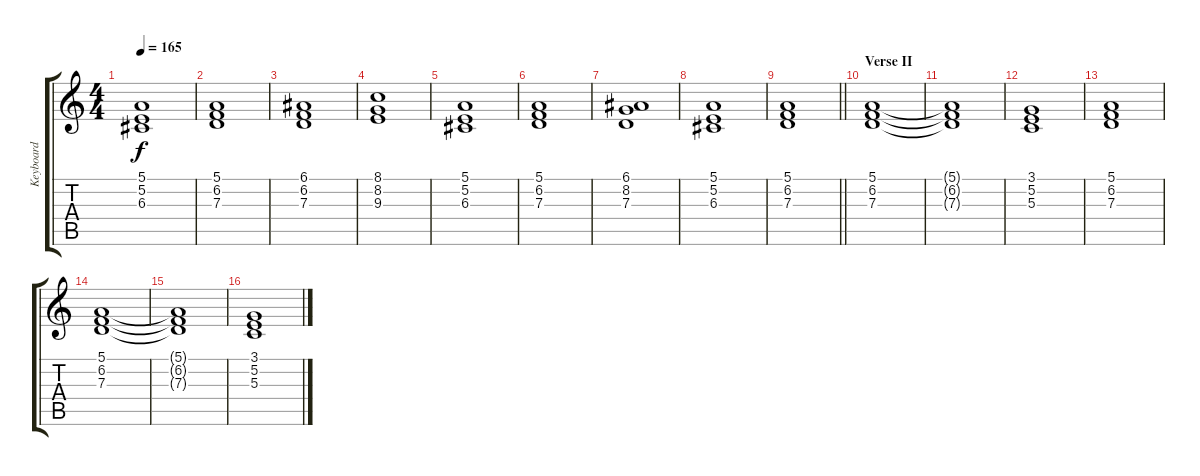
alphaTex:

\track ("Keyboard" "Keyboard") {instrument synthstrings1}
\staff {score tabs}
\tuning (E4 B3 G3 D3 A2 E2) {hide}
\ts (4 4)
\tempo 165
\clef g2
\ks c
(5.1 5.2 6.3).1{dy f} |
(5.1 6.2 7.3).1 |
(6.1 6.2 7.3).1 |
(8.1 8.2 9.3).1 |
(5.1 5.2 6.3).1 |
(5.1 6.2 7.3).1 |
(6.1 8.2 7.3).1 |
(5.1 5.2 6.3).1 |
\barLineRight lightlight
(5.1 6.2 7.3).1 |
\section ("" "Verse II")
(5.1 6.2 7.3).1 |
(5.1{t} 6.2{t} 7.3{t}).1 |
(3.1 5.2 5.3).1 |
(5.1 6.2 7.3).1 |
(5.1 6.2 7.3).1 |
(5.1{t} 6.2{t} 7.3{t}).1 |
(3.1 5.2 5.3).1
